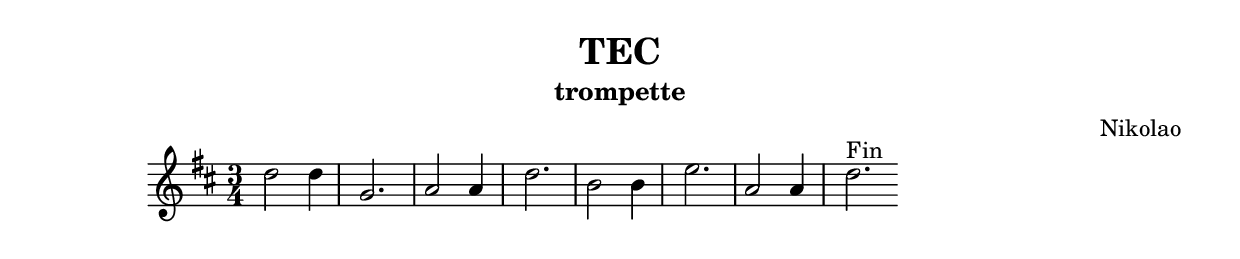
\header { title = "TEC"
			subtitle = "trompette"
			composer = "Nikolao" }
\relative c'' << 
		\new Staff { 
			\key d \major
			\time 3/4
			\clef treble
			\set Staff.instrument = "tp"

		\bar "|:"d2 d4 | 
		g,2. | 
		a2 a4 | 
		d2. |
		b2 b4 |
		e2. |
		a,2 a4 |
		d2.^\markup { Fin } \bar ":|" } 
>>